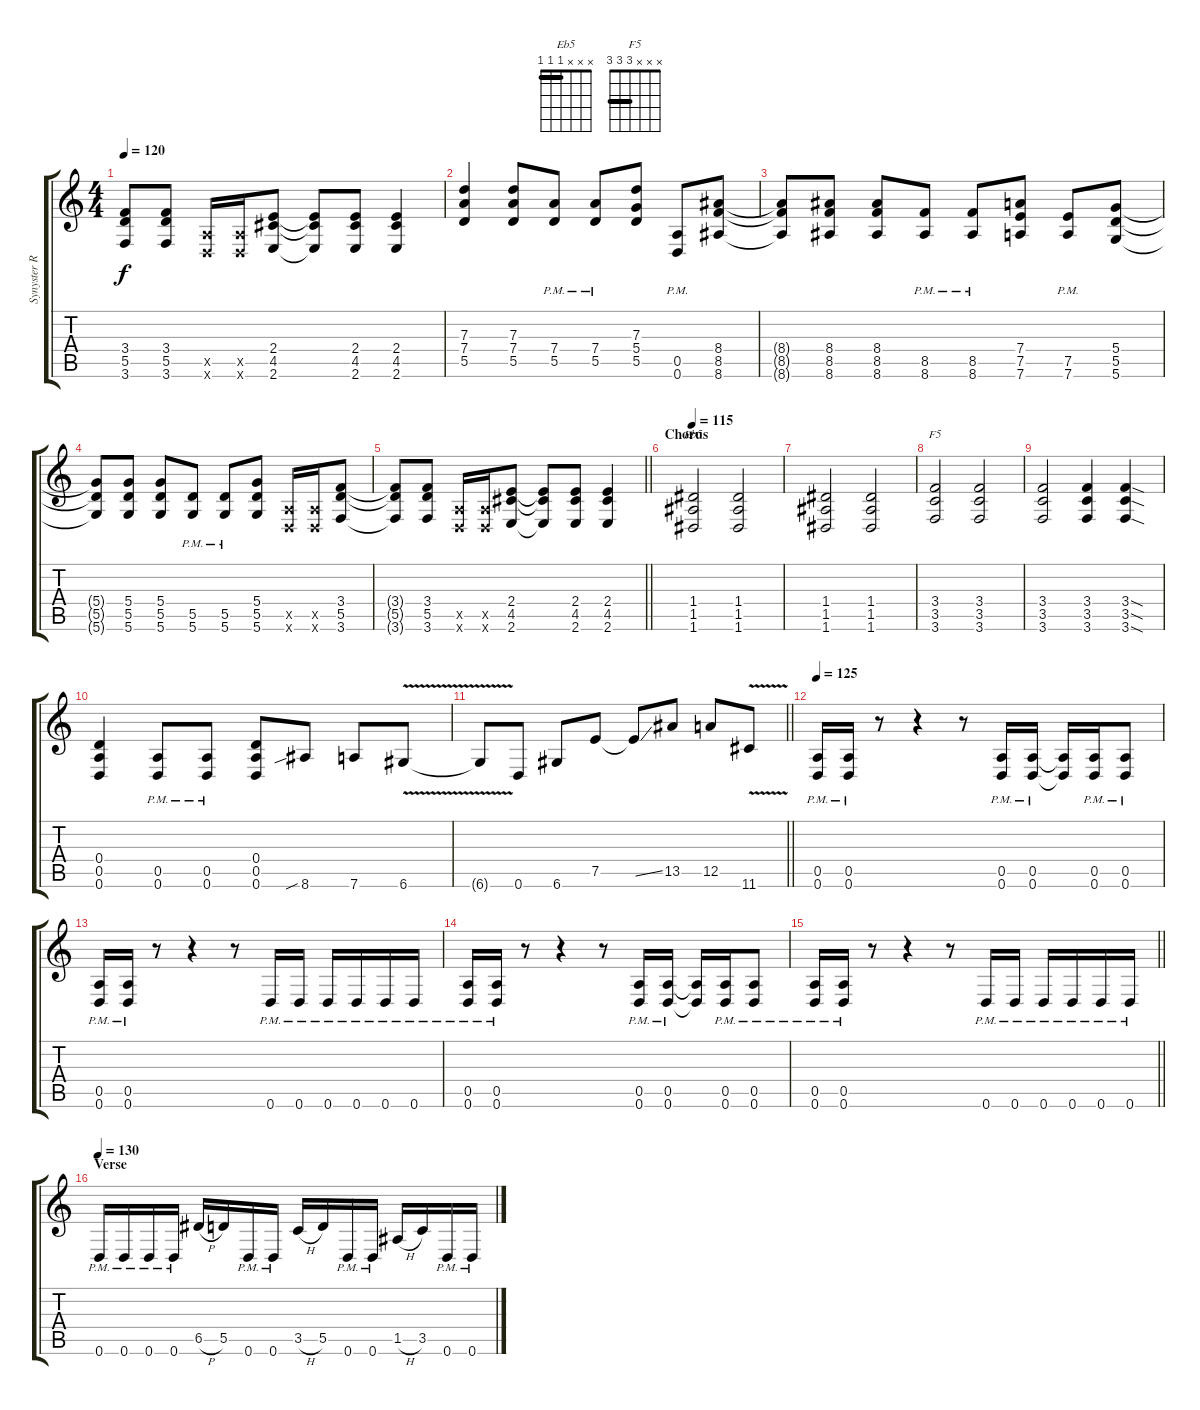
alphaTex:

\track ("Synyster Rythem" "Synyster R") {instrument distortionguitar}
\staff {score tabs}
\tuning (E4 B3 G3 D3 A2 D2) {hide}
\chord ("Eb5" x x x 1 1 1) {barre 1}
\chord ("F5" x x x 3 3 3) {barre 3}
\ts (4 4)
\tempo 120
\clef g2
\ks c
(3.4{t} 5.5{t} 3.6{t}).8{dy f} (3.4 5.5 3.6).8 (0.5{x} 0.6{x}).16 (0.5{x} 0.6{x}).16 (2.4 4.5 2.6).8 (2.4{t} 4.5{t} 2.6{t}).8 (2.4 4.5 2.6).8 (2.4 4.5 2.6).4 |
(7.3 7.4 5.5).4 (7.3 7.4 5.5).8 (7.4{pm} 5.5{pm}).8 (7.4{pm} 5.5{pm}).8 (7.3 5.4 5.5).8 (0.5{pm} 0.6{pm}).8 (8.4 8.5 8.6).8 |
(8.4{t} 8.5{t} 8.6{t}).8 (8.4 8.5 8.6).8 (8.4 8.5 8.6).8 (8.5{pm} 8.6{pm}).8 (8.5{pm} 8.6{pm}).8 (7.4 7.5 7.6).8 (7.5{pm} 7.6{pm}).8 (5.4 5.5 5.6).8 |
(5.4{t} 5.5{t} 5.6{t}).8 (5.4 5.5 5.6).8 (5.4 5.5 5.6).8 (5.5{pm} 5.6{pm}).8 (5.5{pm} 5.6{pm}).8 (5.4 5.5 5.6).8 (0.5{x} 0.6{x}).16 (0.5{x} 0.6{x}).16 (3.4 5.5 3.6).8 |
\barLineRight lightlight
(3.4{t} 5.5{t} 3.6{t}).8 (3.4 5.5 3.6).8 (0.5{x} 0.6{x}).16 (0.5{x} 0.6{x}).16 (2.4 4.5 2.6).8 (2.4{t} 4.5{t} 2.6{t}).8 (2.4 4.5 2.6).8 (2.4 4.5 2.6).4 |
\section ("" "Chorus")
\tempo 115
(1.4 1.5 1.6).2{ch "Eb5"} (1.4 1.5 1.6).2 |
(1.4 1.5 1.6).2 (1.4 1.5 1.6).2 |
(3.4 3.5 3.6).2{ch "F5"} (3.4 3.5 3.6).2 |
(3.4 3.5 3.6).2 (3.4 3.5 3.6).4 (3.4{sod} 3.5{sod} 3.6{sod}).4 |
(0.4 0.5 0.6).4 (0.5{pm} 0.6{pm}).8 (0.5{pm} 0.6{pm}).8 (0.4 0.5 0.6).8 8.6{sib}.8 7.6.8 6.6{v}.8 |
\barLineRight lightlight
6.6{t}.8 0.6.8 6.6.8 7.5.8 7.5{ss t}.8 13.5.8 12.5.8 11.6{v}.8 |
\tempo 125
(0.5{pm} 0.6{pm}).16 (0.5{pm} 0.6{pm}).16 r.8 r.4 r.8 (0.5{pm} 0.6{pm}).16 (0.5{pm} 0.6{pm}).16 (0.5{t} 0.6{t}).16 (0.5{pm} 0.6{pm}).16 (0.5{pm} 0.6{pm}).8 |
(0.5{pm} 0.6{pm}).16 (0.5{pm} 0.6{pm}).16 r.8 r.4 r.8 0.6{pm}.16 0.6{pm}.16 0.6{pm}.16 0.6{pm}.16 0.6{pm}.16 0.6{pm}.16 |
(0.5{pm} 0.6{pm}).16 (0.5{pm} 0.6{pm}).16 r.8 r.4 r.8 (0.5{pm} 0.6{pm}).16 (0.5{pm} 0.6{pm}).16 (0.5{t} 0.6{t}).16 (0.5{pm} 0.6{pm}).16 (0.5{pm} 0.6{pm}).8 |
\barLineRight lightlight
(0.5{pm} 0.6{pm}).16 (0.5{pm} 0.6{pm}).16 r.8 r.4 r.8 0.6{pm}.16 0.6{pm}.16 0.6{pm}.16 0.6{pm}.16 0.6{pm}.16 0.6{pm}.16 |
\section ("" "Verse")
\tempo 130
0.6{pm}.16{volume 14 balance 5} 0.6{pm}.16 0.6{pm}.16 0.6{pm}.16 6.5{h}.16 5.5.16 0.6{pm}.16 0.6{pm}.16 3.5{h}.16 5.5.16 0.6{pm}.16 0.6{pm}.16 1.5{h}.16 3.5.16 0.6{pm}.16 0.6{pm}.16
